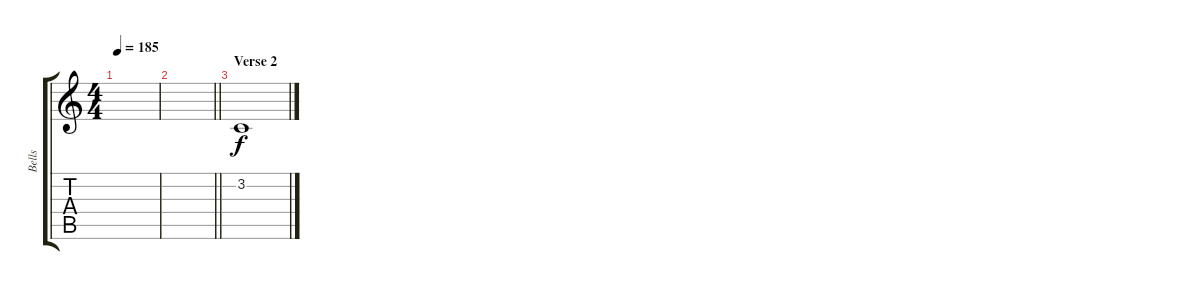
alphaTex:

\track ("Bells" "Bells") {instrument tubularbells}
\staff {score tabs}
\tuning (D4 A3 F3 C3 G2 D2) {hide}
\ts (4 4)
\tempo 185
\clef g2
\ks c
|
\barLineRight lightlight
|
\section ("" "Verse 2")
3.2.1
